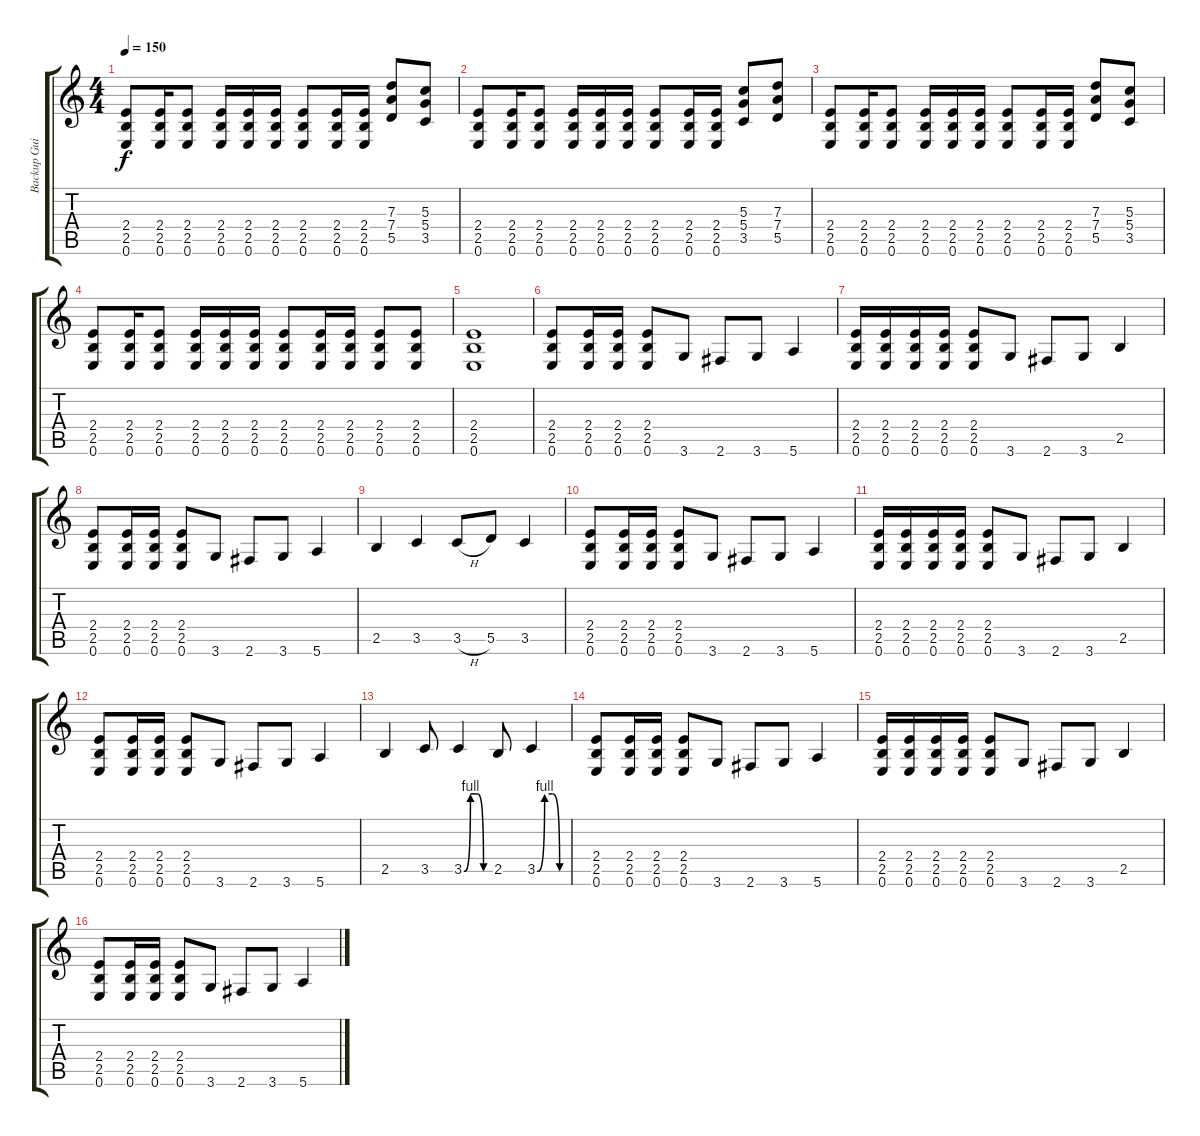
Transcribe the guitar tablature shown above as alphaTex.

\track ("Backup Guitar" "Backup Gui") {instrument distortionguitar}
\staff {score tabs}
\tuning (E4 B3 G3 D3 A2 E2) {hide}
\ts (4 4)
\tempo 150
\clef g2
\ks c
(2.4 2.5 0.6).8{dy f} (2.4 2.5 0.6).16 (2.4 2.5 0.6).8 (2.4 2.5 0.6).16 (2.4 2.5 0.6).16 (2.4 2.5 0.6).16 (2.4 2.5 0.6).8 (2.4 2.5 0.6).16 (2.4 2.5 0.6).16 (7.3 7.4 5.5).8 (5.3 5.4 3.5).8 |
(2.4 2.5 0.6).8 (2.4 2.5 0.6).16 (2.4 2.5 0.6).8 (2.4 2.5 0.6).16 (2.4 2.5 0.6).16 (2.4 2.5 0.6).16 (2.4 2.5 0.6).8 (2.4 2.5 0.6).16 (2.4 2.5 0.6).16 (5.3 5.4 3.5).8 (7.3 7.4 5.5).8 |
(2.4 2.5 0.6).8 (2.4 2.5 0.6).16 (2.4 2.5 0.6).8 (2.4 2.5 0.6).16 (2.4 2.5 0.6).16 (2.4 2.5 0.6).16 (2.4 2.5 0.6).8 (2.4 2.5 0.6).16 (2.4 2.5 0.6).16 (7.3 7.4 5.5).8 (5.3 5.4 3.5).8 |
(2.4 2.5 0.6).8 (2.4 2.5 0.6).16 (2.4 2.5 0.6).8 (2.4 2.5 0.6).16 (2.4 2.5 0.6).16 (2.4 2.5 0.6).16 (2.4 2.5 0.6).8 (2.4 2.5 0.6).16 (2.4 2.5 0.6).16 (2.4 2.5 0.6).8 (2.4 2.5 0.6).8 |
(2.4 2.5 0.6).1 |
(2.4 2.5 0.6).8 (2.4 2.5 0.6).16 (2.4 2.5 0.6).16 (2.4 2.5 0.6).8 3.6.8 2.6.8 3.6.8 5.6.4 |
(2.4 2.5 0.6).16 (2.4 2.5 0.6).16 (2.4 2.5 0.6).16 (2.4 2.5 0.6).16 (2.4 2.5 0.6).8 3.6.8 2.6.8 3.6.8 2.5.4 |
(2.4 2.5 0.6).8 (2.4 2.5 0.6).16 (2.4 2.5 0.6).16 (2.4 2.5 0.6).8 3.6.8 2.6.8 3.6.8 5.6.4 |
2.5.4 3.5.4 3.5{h}.8 5.5.8 3.5.4 |
(2.4 2.5 0.6).8 (2.4 2.5 0.6).16 (2.4 2.5 0.6).16 (2.4 2.5 0.6).8 3.6.8 2.6.8 3.6.8 5.6.4 |
(2.4 2.5 0.6).16 (2.4 2.5 0.6).16 (2.4 2.5 0.6).16 (2.4 2.5 0.6).16 (2.4 2.5 0.6).8 3.6.8 2.6.8 3.6.8 2.5.4 |
(2.4 2.5 0.6).8 (2.4 2.5 0.6).16 (2.4 2.5 0.6).16 (2.4 2.5 0.6).8 3.6.8 2.6.8 3.6.8 5.6.4 |
2.5.4 3.5.8 3.5{be (custom 0 0 15 4 30 4 45 0 60 0)}.4 2.5.8 3.5{be (custom 0 0 15 4 30 4 45 0 60 0)}.4 |
(2.4 2.5 0.6).8 (2.4 2.5 0.6).16 (2.4 2.5 0.6).16 (2.4 2.5 0.6).8 3.6.8 2.6.8 3.6.8 5.6.4 |
(2.4 2.5 0.6).16 (2.4 2.5 0.6).16 (2.4 2.5 0.6).16 (2.4 2.5 0.6).16 (2.4 2.5 0.6).8 3.6.8 2.6.8 3.6.8 2.5.4 |
(2.4 2.5 0.6).8 (2.4 2.5 0.6).16 (2.4 2.5 0.6).16 (2.4 2.5 0.6).8 3.6.8 2.6.8 3.6.8 5.6.4
